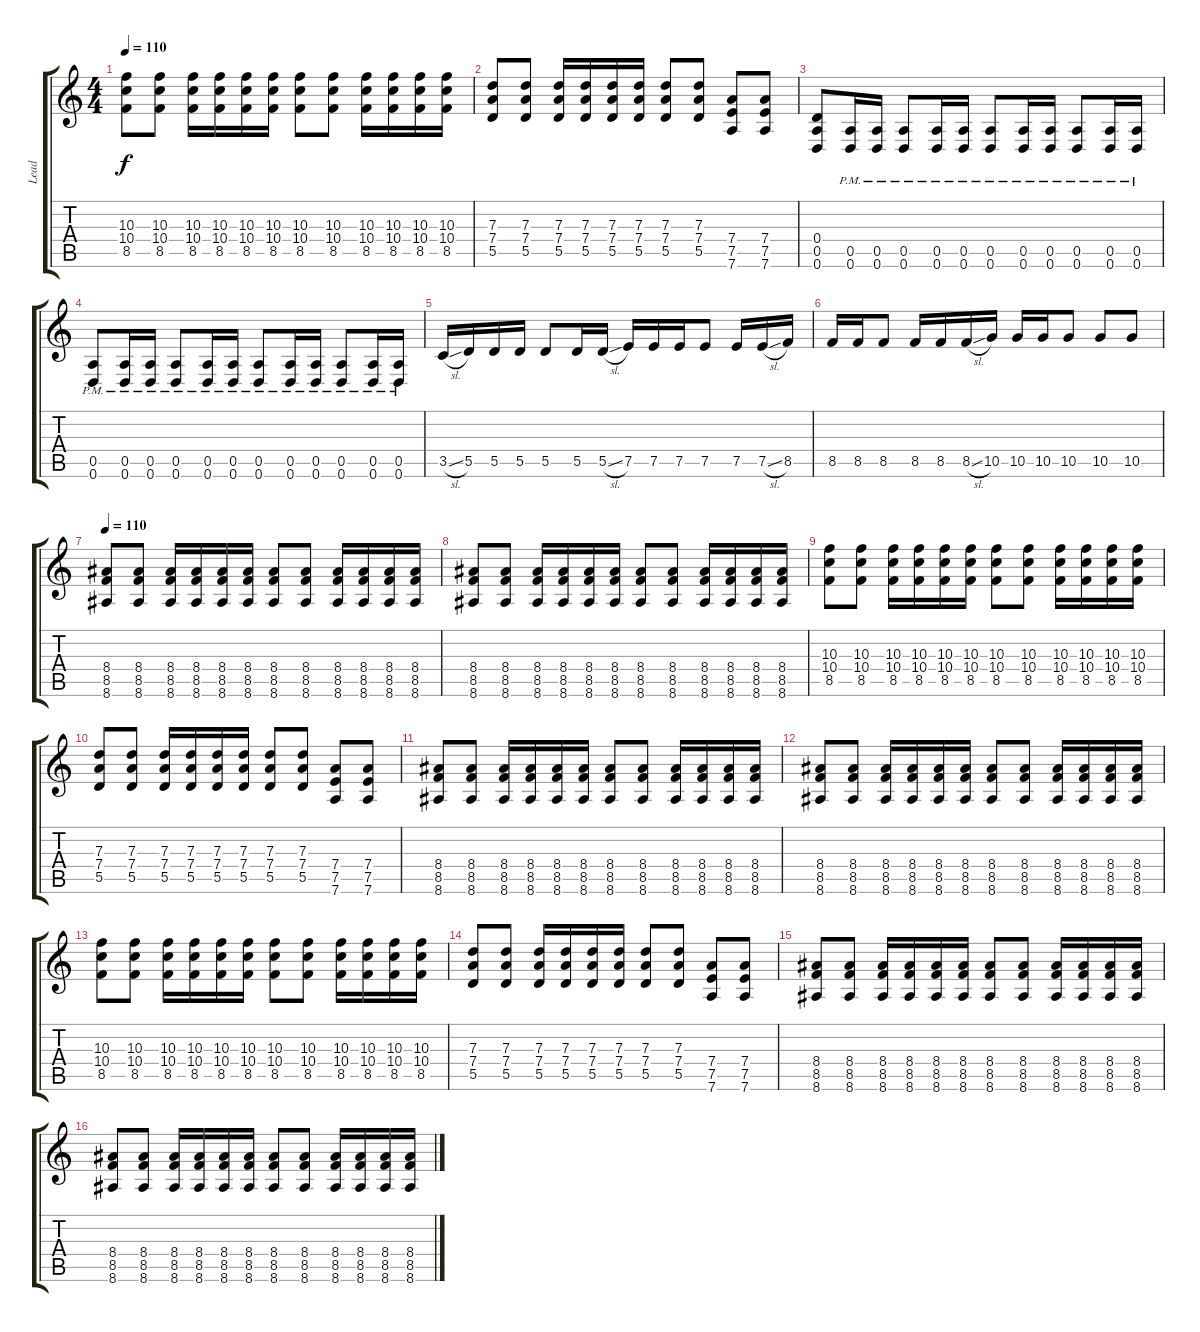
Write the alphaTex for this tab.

\track ("Lead" "Lead") {instrument distortionguitar}
\staff {score tabs}
\tuning (E4 B3 G3 D3 A2 D2) {hide}
\ts (4 4)
\tempo 110
\clef g2
\ks c
(10.3 10.4 8.5).8{dy f} (10.3 10.4 8.5).8 (10.3 10.4 8.5).16 (10.3 10.4 8.5).16 (10.3 10.4 8.5).16 (10.3 10.4 8.5).16 (10.3 10.4 8.5).8 (10.3 10.4 8.5).8 (10.3 10.4 8.5).16 (10.3 10.4 8.5).16 (10.3 10.4 8.5).16 (10.3 10.4 8.5).16 |
(7.3 7.4 5.5).8 (7.3 7.4 5.5).8 (7.3 7.4 5.5).16 (7.3 7.4 5.5).16 (7.3 7.4 5.5).16 (7.3 7.4 5.5).16 (7.3 7.4 5.5).8 (7.3 7.4 5.5).8 (7.4 7.5 7.6).8 (7.4 7.5 7.6).8 |
(0.4 0.5 0.6).8 (0.5{pm} 0.6{pm}).16 (0.5{pm} 0.6{pm}).16 (0.5{pm} 0.6{pm}).8 (0.5{pm} 0.6{pm}).16 (0.5{pm} 0.6{pm}).16 (0.5{pm} 0.6{pm}).8 (0.5{pm} 0.6{pm}).16 (0.5{pm} 0.6{pm}).16 (0.5{pm} 0.6{pm}).8 (0.5{pm} 0.6{pm}).16 (0.5{pm} 0.6{pm}).16 |
(0.5{pm} 0.6{pm}).8 (0.5{pm} 0.6{pm}).16 (0.5{pm} 0.6{pm}).16 (0.5{pm} 0.6{pm}).8 (0.5{pm} 0.6{pm}).16 (0.5{pm} 0.6{pm}).16 (0.5{pm} 0.6{pm}).8 (0.5{pm} 0.6{pm}).16 (0.5{pm} 0.6{pm}).16 (0.5{pm} 0.6{pm}).8 (0.5{pm} 0.6{pm}).16 (0.5{pm} 0.6{pm}).16 |
3.5{sl}.16 5.5.16 5.5.16 5.5.16 5.5.8 5.5.16 5.5{sl}.16 7.5.16 7.5.16 7.5.16 7.5.8 7.5.16 7.5{sl}.16 8.5.16 |
8.5.16 8.5.16 8.5.8 8.5.16 8.5.16 8.5{sl}.16 10.5.16 10.5.16 10.5.16 10.5.8 10.5.8 10.5.8 |
\tempo 110
(8.4 8.5 8.6).8 (8.4 8.5 8.6).8 (8.4 8.5 8.6).16 (8.4 8.5 8.6).16 (8.4 8.5 8.6).16 (8.4 8.5 8.6).16 (8.4 8.5 8.6).8 (8.4 8.5 8.6).8 (8.4 8.5 8.6).16 (8.4 8.5 8.6).16 (8.4 8.5 8.6).16 (8.4 8.5 8.6).16 |
(8.4 8.5 8.6).8 (8.4 8.5 8.6).8 (8.4 8.5 8.6).16 (8.4 8.5 8.6).16 (8.4 8.5 8.6).16 (8.4 8.5 8.6).16 (8.4 8.5 8.6).8 (8.4 8.5 8.6).8 (8.4 8.5 8.6).16 (8.4 8.5 8.6).16 (8.4 8.5 8.6).16 (8.4 8.5 8.6).16 |
(10.3 10.4 8.5).8 (10.3 10.4 8.5).8 (10.3 10.4 8.5).16 (10.3 10.4 8.5).16 (10.3 10.4 8.5).16 (10.3 10.4 8.5).16 (10.3 10.4 8.5).8 (10.3 10.4 8.5).8 (10.3 10.4 8.5).16 (10.3 10.4 8.5).16 (10.3 10.4 8.5).16 (10.3 10.4 8.5).16 |
(7.3 7.4 5.5).8 (7.3 7.4 5.5).8 (7.3 7.4 5.5).16 (7.3 7.4 5.5).16 (7.3 7.4 5.5).16 (7.3 7.4 5.5).16 (7.3 7.4 5.5).8 (7.3 7.4 5.5).8 (7.4 7.5 7.6).8 (7.4 7.5 7.6).8 |
(8.4 8.5 8.6).8 (8.4 8.5 8.6).8 (8.4 8.5 8.6).16 (8.4 8.5 8.6).16 (8.4 8.5 8.6).16 (8.4 8.5 8.6).16 (8.4 8.5 8.6).8 (8.4 8.5 8.6).8 (8.4 8.5 8.6).16 (8.4 8.5 8.6).16 (8.4 8.5 8.6).16 (8.4 8.5 8.6).16 |
(8.4 8.5 8.6).8 (8.4 8.5 8.6).8 (8.4 8.5 8.6).16 (8.4 8.5 8.6).16 (8.4 8.5 8.6).16 (8.4 8.5 8.6).16 (8.4 8.5 8.6).8 (8.4 8.5 8.6).8 (8.4 8.5 8.6).16 (8.4 8.5 8.6).16 (8.4 8.5 8.6).16 (8.4 8.5 8.6).16 |
(10.3 10.4 8.5).8 (10.3 10.4 8.5).8 (10.3 10.4 8.5).16 (10.3 10.4 8.5).16 (10.3 10.4 8.5).16 (10.3 10.4 8.5).16 (10.3 10.4 8.5).8 (10.3 10.4 8.5).8 (10.3 10.4 8.5).16 (10.3 10.4 8.5).16 (10.3 10.4 8.5).16 (10.3 10.4 8.5).16 |
(7.3 7.4 5.5).8 (7.3 7.4 5.5).8 (7.3 7.4 5.5).16 (7.3 7.4 5.5).16 (7.3 7.4 5.5).16 (7.3 7.4 5.5).16 (7.3 7.4 5.5).8 (7.3 7.4 5.5).8 (7.4 7.5 7.6).8 (7.4 7.5 7.6).8 |
(8.4 8.5 8.6).8 (8.4 8.5 8.6).8 (8.4 8.5 8.6).16 (8.4 8.5 8.6).16 (8.4 8.5 8.6).16 (8.4 8.5 8.6).16 (8.4 8.5 8.6).8 (8.4 8.5 8.6).8 (8.4 8.5 8.6).16 (8.4 8.5 8.6).16 (8.4 8.5 8.6).16 (8.4 8.5 8.6).16 |
(8.4 8.5 8.6).8 (8.4 8.5 8.6).8 (8.4 8.5 8.6).16 (8.4 8.5 8.6).16 (8.4 8.5 8.6).16 (8.4 8.5 8.6).16 (8.4 8.5 8.6).8 (8.4 8.5 8.6).8 (8.4 8.5 8.6).16 (8.4 8.5 8.6).16 (8.4 8.5 8.6).16 (8.4 8.5 8.6).16
